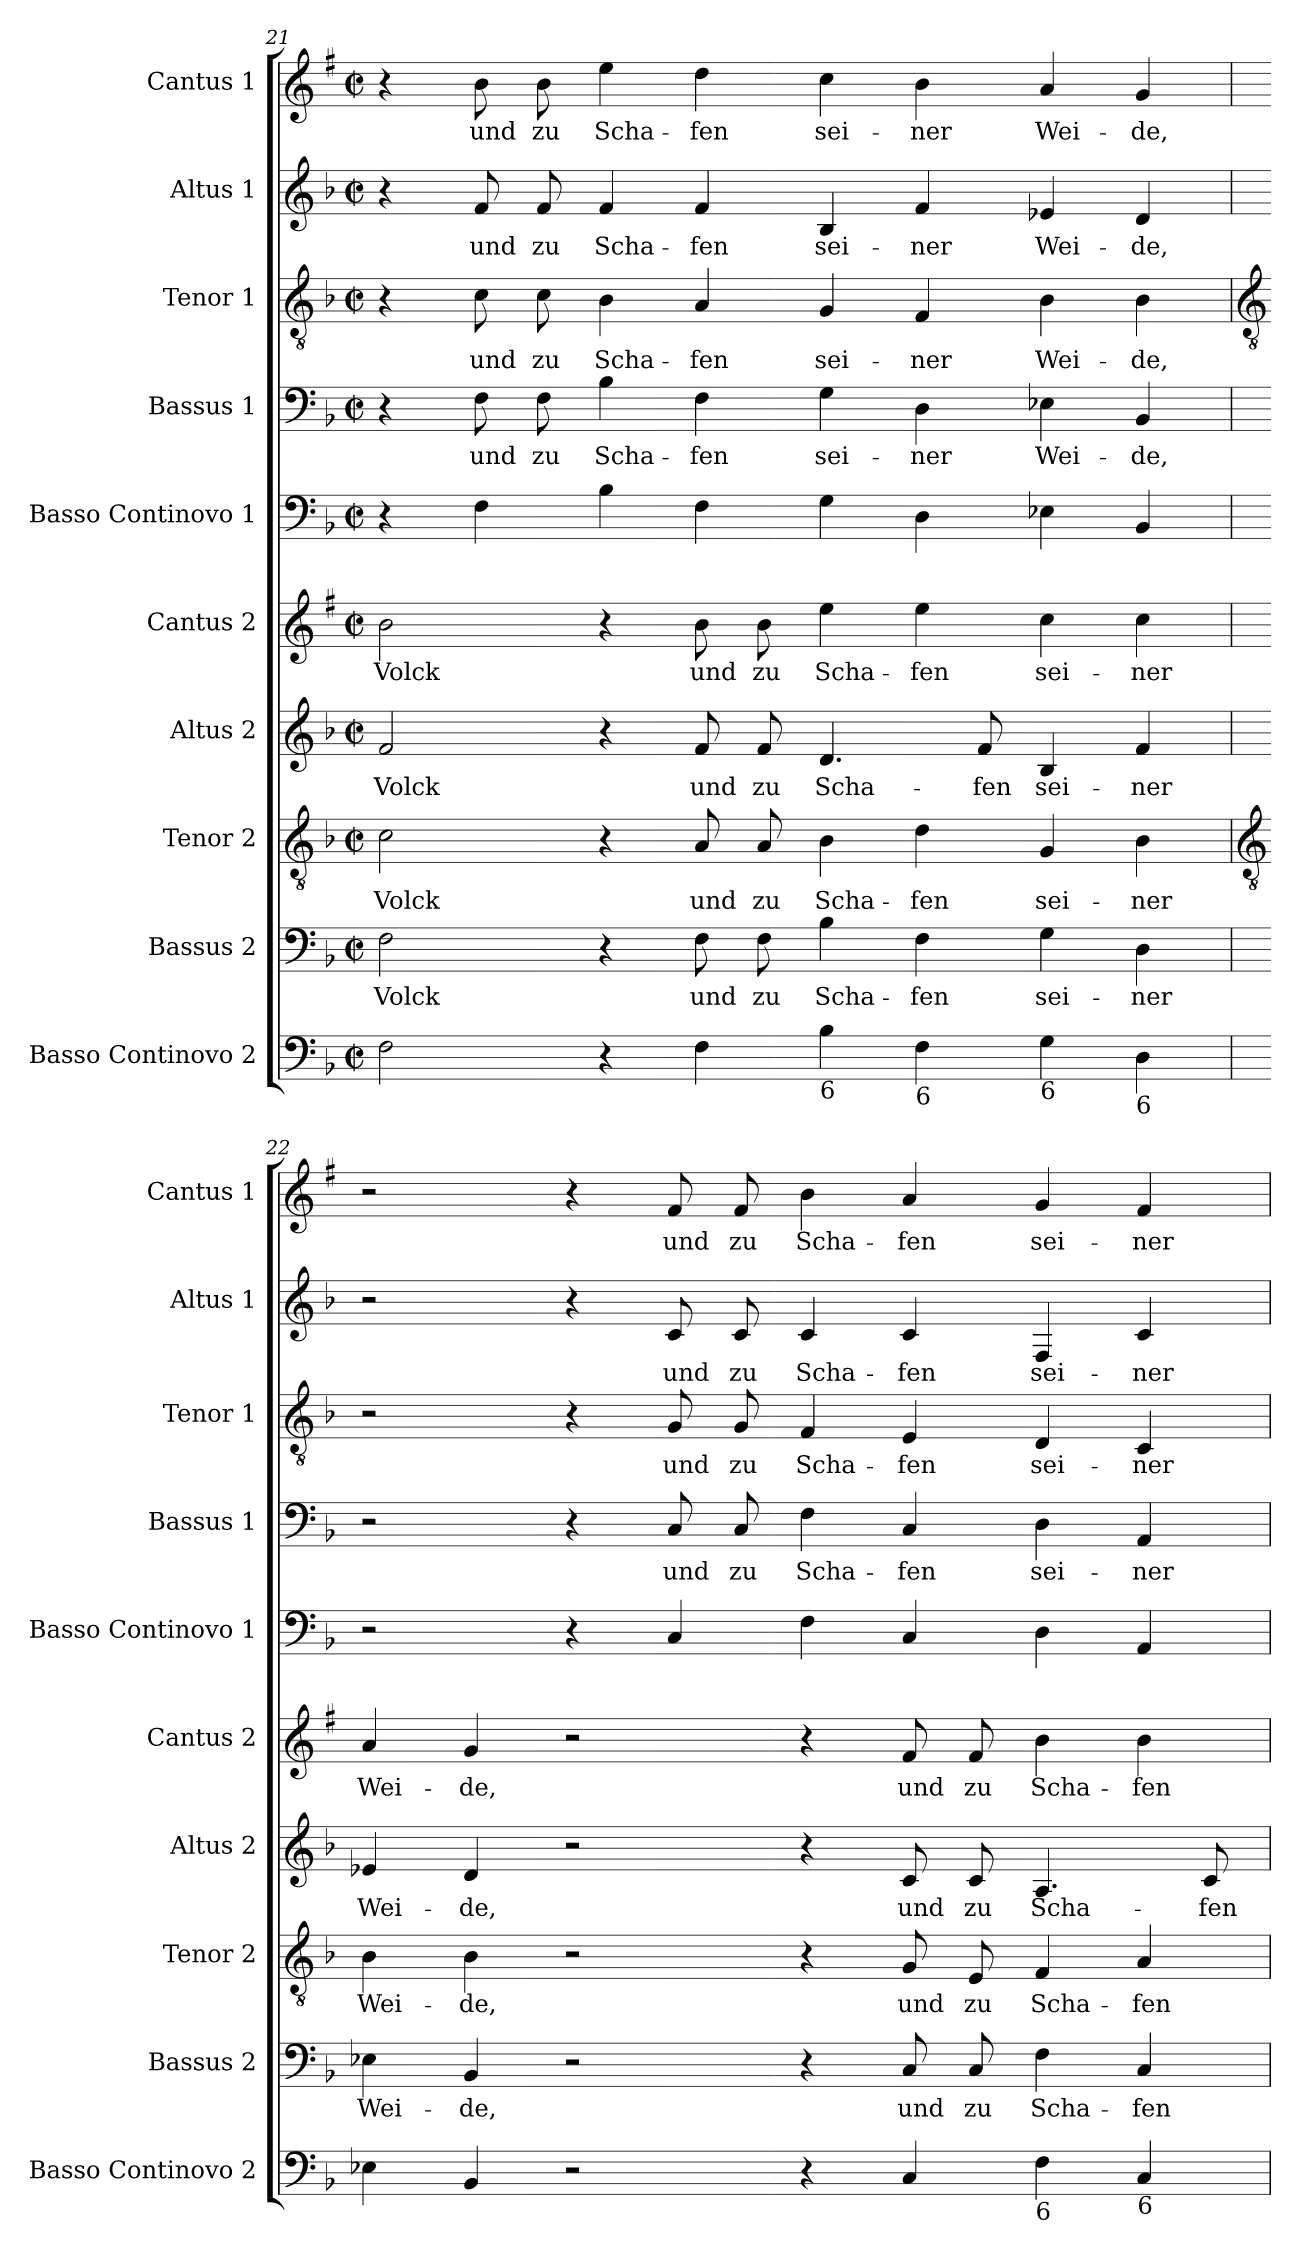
**kern	**kern	**text	**kern	**text	**kern	**text	**kern	**text	**kern	**kern	**text	**kern	**text	**kern	**text	**kern	**text
*part10	*part9	*part9	*part8	*part8	*part7	*part7	*part6	*part6	*part5	*part4	*part4	*part3	*part3	*part2	*part2	*part1	*part1
*staff10	*staff9	*staff9	*staff8	*staff8	*staff7	*staff7	*staff6	*staff6	*staff5	*staff4	*staff4	*staff3	*staff3	*staff2	*staff2	*staff1	*staff1
*I"Basso Continovo 2	*I"Bassus 2	*	*I"Tenor 2	*	*I"Altus 2	*	*I"Cantus 2	*	*I"Basso Continovo 1	*I"Bassus 1	*	*I"Tenor 1	*	*I"Altus 1	*	*I"Cantus 1	*
*I'Basso Continovo 2	*I'Bassus 2	*	*I'Tenor 2	*	*I'Altus 2	*	*I'Cantus 2	*	*I'Basso Continovo 1	*I'Bassus 1	*	*I'Tenor 1	*	*I'Altus 1	*	*I'Cantus 1	*
*clefF4	*clefF4	*	*clefGv2	*	*clefG2	*	*clefG2	*	*clefF4	*clefF4	*	*clefGv2	*	*clefG2	*	*clefG2	*
*	*	*	*	*	*	*	*ITrd1c2	*	*	*	*	*	*	*	*	*ITrd1c2	*
*k[b-]	*k[b-]	*	*k[b-]	*	*k[b-]	*	*k[b-]	*	*k[b-]	*k[b-]	*	*k[b-]	*	*k[b-]	*	*k[b-]	*
*F:	*F:	*	*F:	*	*F:	*	*F:	*	*F:	*F:	*	*F:	*	*F:	*	*F:	*
*M4/2	*M4/2	*	*M4/2	*	*M4/2	*	*M4/2	*	*M4/2	*M4/2	*	*M4/2	*	*M4/2	*	*M4/2	*
*met(c|)	*met(c|)	*	*met(c|)	*	*met(c|)	*	*met(c|)	*	*met(c|)	*met(c|)	*	*met(c|)	*	*met(c|)	*	*met(c|)	*
=21	=21	=21	=21	=21	=21	=21	=21	=21	=21	=21	=21	=21	=21	=21	=21	=21	=21
!	!	!LO:LY:b	!	!LO:LY:b	!	!LO:LY:b	!	!LO:LY:b	!	!	!	!	!	!	!	!	!
2F	2F	Volck	2c	Volck	2f	Volck	2a	Volck	4r	4r	.	4r	.	4r	.	4r	.
!	!	!	!	!	!	!	!	!	!	!	!LO:LY:b	!	!LO:LY:b	!	!LO:LY:b	!	!LO:LY:b
.	.	.	.	.	.	.	.	.	4F	8F	und	8c	und	8f	und	8a	und
!	!	!	!	!	!	!	!	!	!	!	!LO:LY:b	!	!LO:LY:b	!	!LO:LY:b	!	!LO:LY:b
.	.	.	.	.	.	.	.	.	.	8F	zu	8c	zu	8f	zu	8a	zu
!	!	!	!	!	!	!	!	!	!	!	!LO:LY:b	!	!LO:LY:b	!	!LO:LY:b	!	!LO:LY:b
4r	4r	.	4r	.	4r	.	4r	.	4B-	4B-	Scha-	4B-	Scha-	4f	Scha-	4dd	Scha-
!	!	!LO:LY:b	!	!LO:LY:b	!	!LO:LY:b	!	!LO:LY:b	!	!	!LO:LY:b	!	!LO:LY:b	!	!LO:LY:b	!	!LO:LY:b
4F	8F	und	8A	und	8f	und	8a	und	4F	4F	-fen	4A	-fen	4f	-fen	4cc	-fen
!	!	!LO:LY:b	!	!LO:LY:b	!	!LO:LY:b	!	!LO:LY:b	!	!	!	!	!	!	!	!	!
.	8F	zu	8A	zu	8f	zu	8a	zu	.	.	.	.	.	.	.	.	.
!LO:TX:b:t=6	!	!	!	!	!	!	!	!	!	!	!	!	!	!	!	!	!
!	!	!LO:LY:b	!	!LO:LY:b	!	!LO:LY:b	!	!LO:LY:b	!	!	!LO:LY:b	!	!LO:LY:b	!	!LO:LY:b	!	!LO:LY:b
4B-	4B-	Scha-	4B-	Scha-	4.d	Scha-	4dd	Scha-	4G	4G	sei-	4G	sei-	4B-	sei-	4b-	sei-
!LO:TX:b:t=6	!	!	!	!	!	!	!	!	!	!	!	!	!	!	!	!	!
!	!	!LO:LY:b	!	!LO:LY:b	!	!	!	!LO:LY:b	!	!	!LO:LY:b	!	!LO:LY:b	!	!LO:LY:b	!	!LO:LY:b
4F	4F	-fen	4d	-fen	.	.	4dd	-fen	4D	4D	-ner	4F	-ner	4f	-ner	4a	-ner
!	!	!	!	!	!	!LO:LY:b	!	!	!	!	!	!	!	!	!	!	!
.	.	.	.	.	8f	-fen	.	.	.	.	.	.	.	.	.	.	.
!LO:TX:b:t=6	!	!	!	!	!	!	!	!	!	!	!	!	!	!	!	!	!
!	!	!LO:LY:b	!	!LO:LY:b	!	!LO:LY:b	!	!LO:LY:b	!	!	!LO:LY:b	!	!LO:LY:b	!	!LO:LY:b	!	!LO:LY:b
4G	4G	sei-	4G	sei-	4B-	sei-	4b-	sei-	4E-X	4E-X	Wei-	4B-	Wei-	4e-X	Wei-	4g	Wei-
!LO:TX:b:t=6	!	!	!	!	!	!	!	!	!	!	!	!	!	!	!	!	!
!	!	!LO:LY:b	!	!LO:LY:b	!	!LO:LY:b	!	!LO:LY:b	!	!	!LO:LY:b	!	!LO:LY:b	!	!LO:LY:b	!	!LO:LY:b
4D	4D	-ner	4B-	-ner	4f	-ner	4b-	-ner	4BB-	4BB-	-de,	4B-	-de,	4d	-de,	4f	-de,
!!LO:LB:g=z
=22	=22	=22	=22	=22	=22	=22	=22	=22	=22	=22	=22	=22	=22	=22	=22	=22	=22
*	*	*	*clefGv2	*	*	*	*	*	*	*	*	*clefGv2	*	*	*	*	*
!	!	!LO:LY:b	!	!LO:LY:b	!	!LO:LY:b	!	!LO:LY:b	!	!	!	!	!	!	!	!	!
4E-X	4E-X	Wei-	4B-	Wei-	4e-X	Wei-	4g	Wei-	2r	2r	.	2r	.	2r	.	2r	.
!	!	!LO:LY:b	!	!LO:LY:b	!	!LO:LY:b	!	!LO:LY:b	!	!	!	!	!	!	!	!	!
4BB-	4BB-	-de,	4B-	-de,	4d	-de,	4f	-de,	.	.	.	.	.	.	.	.	.
2r	2r	.	2r	.	2r	.	2r	.	4r	4r	.	4r	.	4r	.	4r	.
!	!	!	!	!	!	!	!	!	!	!	!LO:LY:b	!	!LO:LY:b	!	!LO:LY:b	!	!LO:LY:b
.	.	.	.	.	.	.	.	.	4C	8C	und	8G	und	8c	und	8e	und
!	!	!	!	!	!	!	!	!	!	!	!LO:LY:b	!	!LO:LY:b	!	!LO:LY:b	!	!LO:LY:b
.	.	.	.	.	.	.	.	.	.	8C	zu	8G	zu	8c	zu	8e	zu
!	!	!	!	!	!	!	!	!	!	!	!LO:LY:b	!	!LO:LY:b	!	!LO:LY:b	!	!LO:LY:b
4r	4r	.	4r	.	4r	.	4r	.	4F	4F	Scha-	4F	Scha-	4c	Scha-	4a	Scha-
!	!	!LO:LY:b	!	!LO:LY:b	!	!LO:LY:b	!	!LO:LY:b	!	!	!LO:LY:b	!	!LO:LY:b	!	!LO:LY:b	!	!LO:LY:b
4C	8C	und	8G	und	8c	und	8e	und	4C	4C	-fen	4E	-fen	4c	-fen	4g	-fen
!	!	!LO:LY:b	!	!LO:LY:b	!	!LO:LY:b	!	!LO:LY:b	!	!	!	!	!	!	!	!	!
.	8C	zu	8E	zu	8c	zu	8e	zu	.	.	.	.	.	.	.	.	.
!LO:TX:b:t=6	!	!	!	!	!	!	!	!	!	!	!	!	!	!	!	!	!
!	!	!LO:LY:b	!	!LO:LY:b	!	!LO:LY:b	!	!LO:LY:b	!	!	!LO:LY:b	!	!LO:LY:b	!	!LO:LY:b	!	!LO:LY:b
4F	4F	Scha-	4F	Scha-	4.A	Scha-	4a	Scha-	4D	4D	sei-	4D	sei-	4F	sei-	4f	sei-
!LO:TX:b:t=6	!	!	!	!	!	!	!	!	!	!	!	!	!	!	!	!	!
!	!	!LO:LY:b	!	!LO:LY:b	!	!	!	!LO:LY:b	!	!	!LO:LY:b	!	!LO:LY:b	!	!LO:LY:b	!	!LO:LY:b
4C	4C	-fen	4A	-fen	.	.	4a	-fen	4AA	4AA	-ner	4C	-ner	4c	-ner	4e	-ner
!	!	!	!	!	!	!LO:LY:b	!	!	!	!	!	!	!	!	!	!	!
.	.	.	.	.	8c	-fen	.	.	.	.	.	.	.	.	.	.	.
=	=	=	=	=	=	=	=	=	=	=	=	=	=	=	=	=	=
*-	*-	*-	*-	*-	*-	*-	*-	*-	*-	*-	*-	*-	*-	*-	*-	*-	*-
